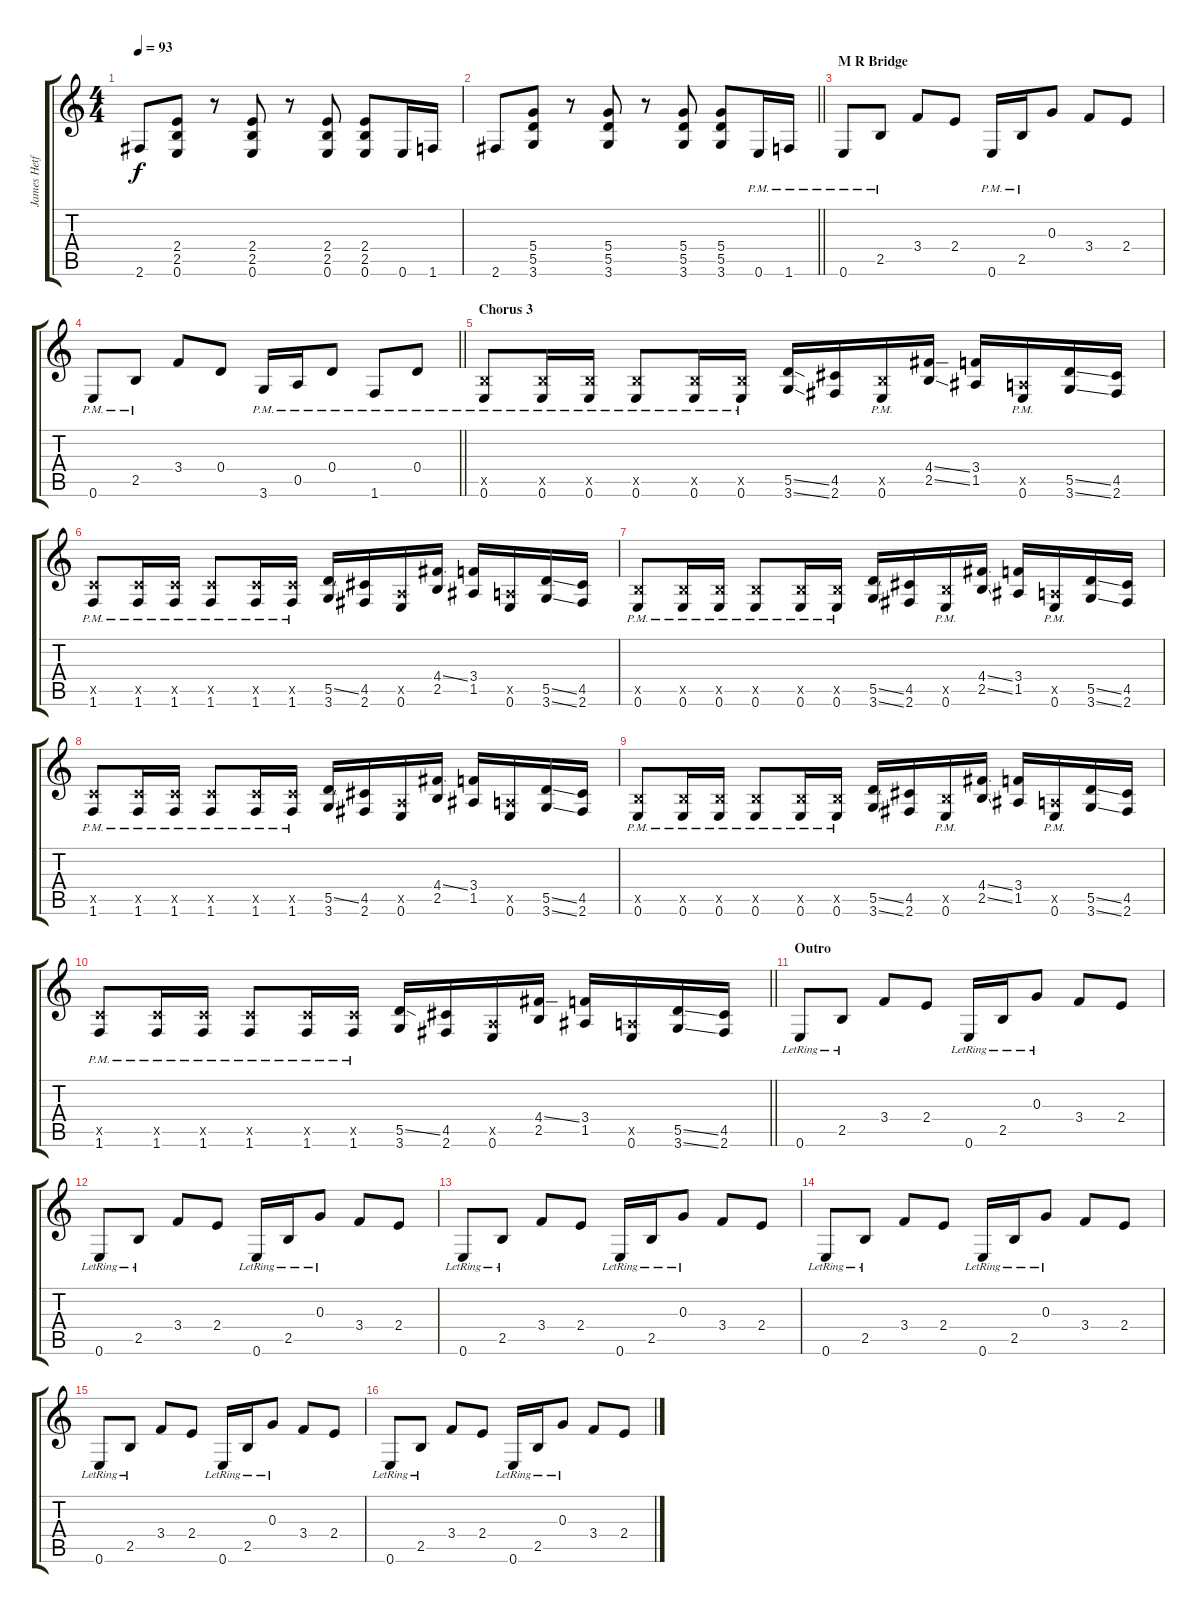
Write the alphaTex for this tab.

\track ("James Hetfield" "James Hetf") {instrument distortionguitar}
\staff {score tabs}
\tuning (E4 B3 G3 D3 A2 E2) {hide}
\ts (4 4)
\tempo 93
\clef g2
\ks c
2.6.8{dy f} (2.4 2.5 0.6).8 r.8 (2.4 2.5 0.6).8 r.8 (2.4 2.5 0.6).8 (2.4 2.5 0.6).8 0.6.16 1.6.16 |
\barLineRight lightlight
2.6.8 (5.4 5.5 3.6).8 r.8 (5.4 5.5 3.6).8 r.8 (5.4 5.5 3.6).8 (5.4 5.5 3.6).8 0.6{pm}.16 1.6{pm}.16 |
\section ("" "M R Bridge")
0.6{pm}.8 2.5{pm}.8 3.4.8 2.4.8 0.6{pm}.16 2.5{pm}.16 0.3.8 3.4.8 2.4.8 |
\barLineRight lightlight
0.6{pm}.8 2.5{pm}.8 3.4.8 0.4.8 3.6{pm}.16 0.5{pm}.16 0.4{pm}.8 1.6{pm}.8 0.4{pm}.8 |
\section ("" "Chorus 3")
(2.5{x} 0.6{pm}).8 (2.5{x} 0.6{pm}).16 (2.5{x} 0.6{pm}).16 (2.5{x} 0.6{pm}).8 (2.5{x} 0.6{pm}).16 (2.5{x} 0.6{pm}).16 (5.5{ss} 3.6{ss}).16 (4.5 2.6).16 (2.5{x} 0.6{pm}).16 (4.4{ss} 2.5{ss}).16 (3.4 1.5).16 (0.5{x} 0.6{pm}).16 (5.5{ss} 3.6{ss}).16 (4.5 2.6).16 |
(3.5{x} 1.6{pm}).8 (3.5{x} 1.6{pm}).16 (3.5{x} 1.6{pm}).16 (3.5{x} 1.6{pm}).8 (3.5{x} 1.6{pm}).16 (3.5{x} 1.6{pm}).16 (5.5{ss} 3.6).16 (4.5 2.6).16 (0.5{x} 0.6).16 (4.4{ss} 2.5).16 (3.4 1.5).16 (0.5{x} 0.6).16 (5.5{ss} 3.6{ss}).16 (4.5 2.6).16 |
(2.5{x} 0.6{pm}).8 (2.5{x} 0.6{pm}).16 (2.5{x} 0.6{pm}).16 (2.5{x} 0.6{pm}).8 (2.5{x} 0.6{pm}).16 (2.5{x} 0.6{pm}).16 (5.5{ss} 3.6{ss}).16 (4.5 2.6).16 (2.5{x} 0.6{pm}).16 (4.4{ss} 2.5{ss}).16 (3.4 1.5).16 (0.5{x} 0.6{pm}).16 (5.5{ss} 3.6{ss}).16 (4.5 2.6).16 |
(3.5{x} 1.6{pm}).8 (3.5{x} 1.6{pm}).16 (3.5{x} 1.6{pm}).16 (3.5{x} 1.6{pm}).8 (3.5{x} 1.6{pm}).16 (3.5{x} 1.6{pm}).16 (5.5{ss} 3.6).16 (4.5 2.6).16 (0.5{x} 0.6).16 (4.4{ss} 2.5).16 (3.4 1.5).16 (0.5{x} 0.6).16 (5.5{ss} 3.6{ss}).16 (4.5 2.6).16 |
(2.5{x} 0.6{pm}).8 (2.5{x} 0.6{pm}).16 (2.5{x} 0.6{pm}).16 (2.5{x} 0.6{pm}).8 (2.5{x} 0.6{pm}).16 (2.5{x} 0.6{pm}).16 (5.5{ss} 3.6{ss}).16 (4.5 2.6).16 (2.5{x} 0.6{pm}).16 (4.4{ss} 2.5{ss}).16 (3.4 1.5).16 (0.5{x} 0.6{pm}).16 (5.5{ss} 3.6{ss}).16 (4.5 2.6).16 |
\barLineRight lightlight
(3.5{x} 1.6{pm}).8 (3.5{x} 1.6{pm}).16 (3.5{x} 1.6{pm}).16 (3.5{x} 1.6{pm}).8 (3.5{x} 1.6{pm}).16 (3.5{x} 1.6{pm}).16 (5.5{ss} 3.6).16 (4.5 2.6).16 (0.5{x} 0.6).16 (4.4{ss} 2.5).16 (3.4 1.5).16 (0.5{x} 0.6).16 (5.5{ss} 3.6{ss}).16 (4.5 2.6).16 |
\section ("" "Outro")
0.6{lr}.8{instrument electricguitarclean} 2.5{lr}.8 3.4.8 2.4.8 0.6{lr}.16 2.5{lr}.16 0.3{lr}.8 3.4.8 2.4.8 |
0.6{lr}.8{instrument electricguitarclean} 2.5{lr}.8 3.4.8 2.4.8 0.6{lr}.16 2.5{lr}.16 0.3{lr}.8 3.4.8 2.4.8 |
0.6{lr}.8{instrument electricguitarclean} 2.5{lr}.8 3.4.8 2.4.8 0.6{lr}.16 2.5{lr}.16 0.3{lr}.8 3.4.8 2.4.8 |
0.6{lr}.8{instrument electricguitarclean} 2.5{lr}.8 3.4.8 2.4.8 0.6{lr}.16 2.5{lr}.16 0.3{lr}.8 3.4.8 2.4.8 |
0.6{lr}.8{instrument electricguitarclean} 2.5{lr}.8 3.4.8 2.4.8 0.6{lr}.16 2.5{lr}.16 0.3{lr}.8 3.4.8 2.4.8 |
0.6{lr}.8{instrument electricguitarclean} 2.5{lr}.8 3.4.8 2.4.8 0.6{lr}.16 2.5{lr}.16 0.3{lr}.8 3.4.8 2.4.8
